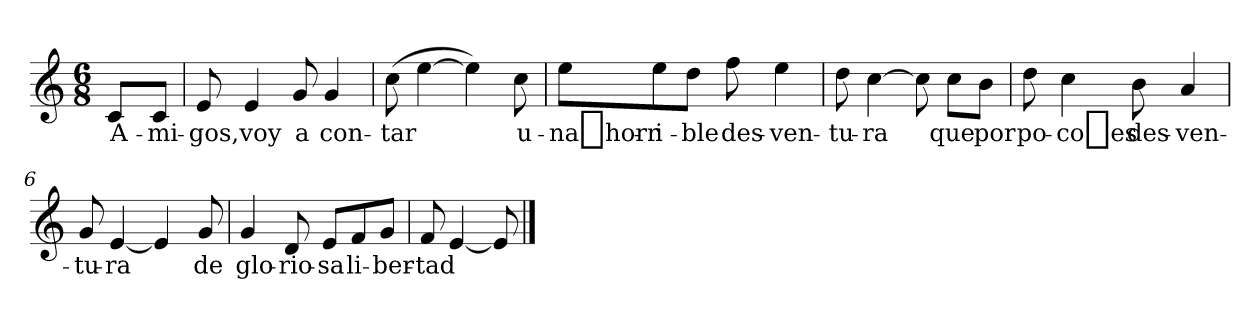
**kern	**text
*part1	*part1
*staff1	*staff1
*clefG2	*
*k[]	*
*a:	*
*M6/8	*
=	=
8ci/L	A-
8ci/J	-mi-
=1	=1
8ei/	-gos,
4ei/	voy
8gi/	a
4gi/	con-
=2	=2
(8cci\	-tar
[4eei\	.
4eei\])	.
8cci\	u-
=3	=3
8eei\L	-na_horr-
8eei\	-i-
8ddi\J	-ble
8ffi\	des-
4eei\	-ven-
=4	=4
8ddi\	-tu-
[4cci\	-ra
8cci\]	.
8cci\L	que
8bi\J	por
!!LO:LB:g=z
=5	=5
8ddi\	po-
4cci\	-co_es
8bi\	des-
4ai/	-ven-
=6	=6
8gi/	-tu-
[4ei/	-ra
4ei/]	.
8gi/	de
=7	=7
4gi/	glo-
8di/	-rio-
8ei/L	-sa
8fi/	li-
8gi/J	-ber-
=8	=8
8fi/	-tad
[4ei/	.
8ei/]	.
==	==
*-	*-
